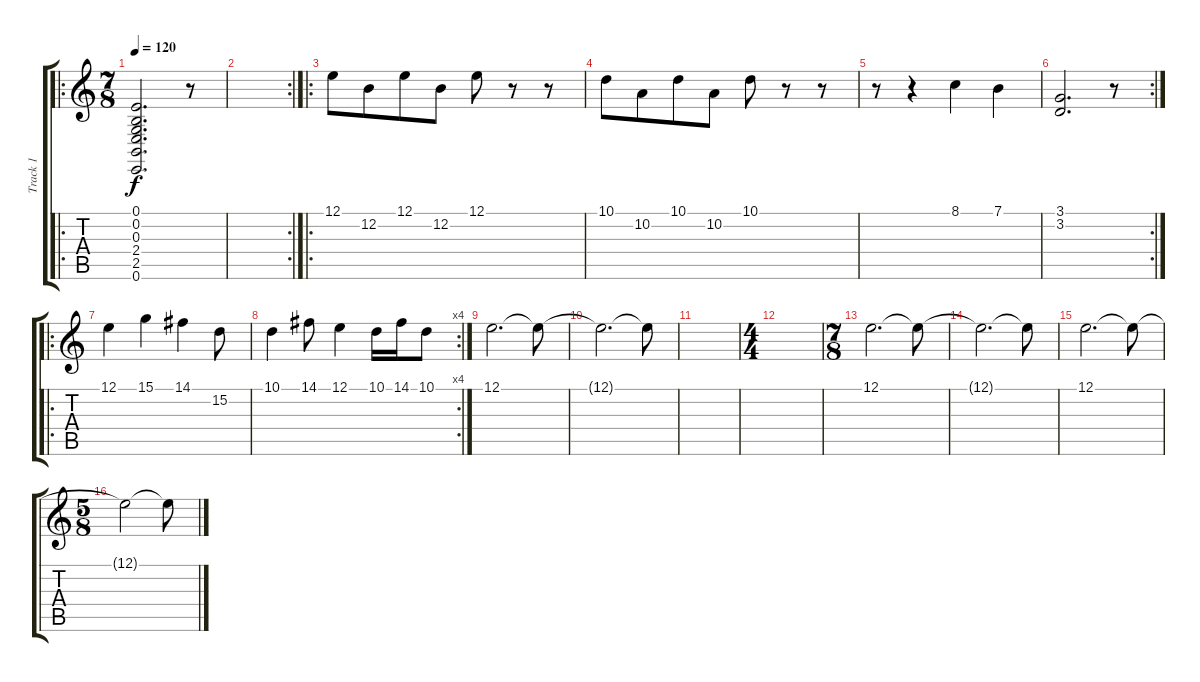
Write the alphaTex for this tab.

\track ("Track 1" "Track 1") {instrument choiraahs}
\staff {score tabs}
\tuning (E4 B3 G3 D3 A2 E2) {hide}
\ro
\ts (7 8)
\tempo 120
\clef g2
\ks c
(0.1 0.2 0.3 2.4 2.5 0.6).2{d dy f} r.8 |
\rc 2
|
\ro
12.1.8 12.2.8 12.1.8 12.2.8 12.1.8 r.8 r.8 |
10.1.8 10.2.8 10.1.8 10.2.8 10.1.8 r.8 r.8 |
r.8 r.4 8.1.4 7.1.4 |
\rc 2
(3.1 3.2).2{d} r.8 |
\ro
12.1.4{instrument choiraahs} 15.1.4 14.1.4 15.2.8 |
\rc 4
10.1.4 14.1.8 12.1.4 10.1.16 14.1.16 10.1.8 |
12.1.2{d} 12.1{t}.8 |
12.1{t}.2{d} 12.1{t}.8 |
|
\ts (4 4)
|
\ts (7 8)
12.1.2{d} 12.1{t}.8 |
12.1{t}.2{d} 12.1{t}.8 |
12.1.2{d} 12.1{t}.8 |
\ts (5 8)
12.1{t}.2 12.1{t}.8
